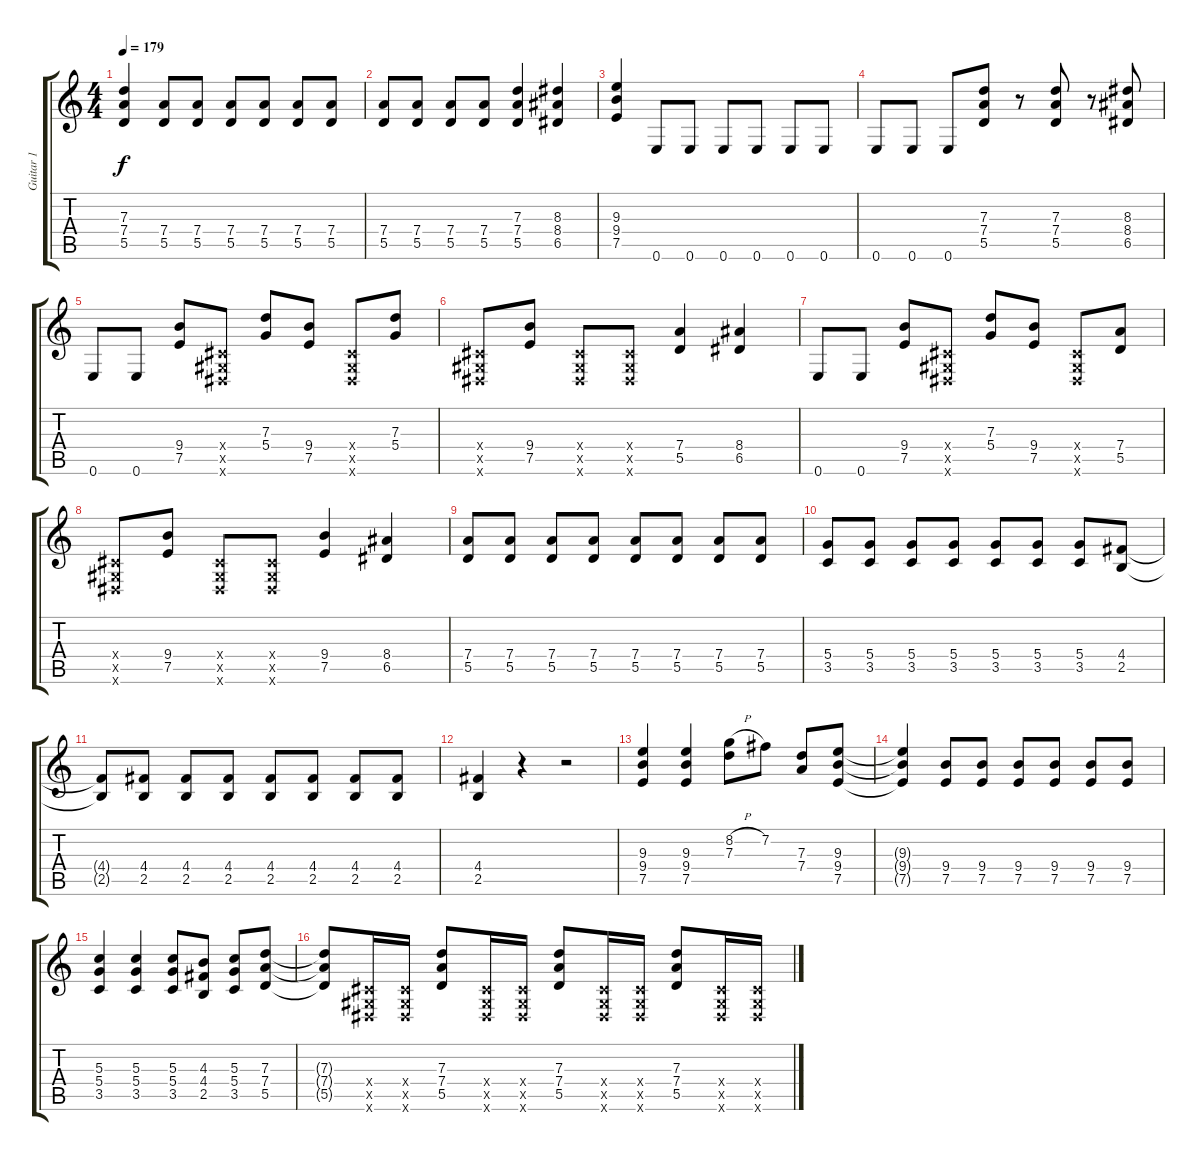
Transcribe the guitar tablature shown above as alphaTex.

\track ("Guitar 1" "Guitar 1") {instrument distortionguitar}
\staff {score tabs}
\tuning (E4 B3 G3 D3 A2 E2) {hide}
\ts (4 4)
\tempo 179
\clef g2
\ks c
(7.3 7.4 5.5).4{dy f} (7.4 5.5).8 (7.4 5.5).8 (7.4 5.5).8 (7.4 5.5).8 (7.4 5.5).8 (7.4 5.5).8 |
(7.4 5.5).8 (7.4 5.5).8 (7.4 5.5).8 (7.4 5.5).8 (7.3 7.4 5.5).4 (8.3 8.4 6.5).4 |
(9.3 9.4 7.5).4 0.6.8 0.6.8 0.6.8 0.6.8 0.6.8 0.6.8 |
0.6.8 0.6.8 0.6.8 (7.3 7.4 5.5).8 r.8 (7.3 7.4 5.5).8 r.8 (8.3 8.4 6.5).8 |
0.6.8 0.6.8 (9.4 7.5).8 (-1.4{x} -1.5{x} -1.6{x}).8 (7.3 5.4).8 (9.4 7.5).8 (-1.4{x} -1.5{x} -1.6{x}).8 (7.3 5.4).8 |
(-1.4{x} -1.5{x} -1.6{x}).8 (9.4 7.5).8 (-1.4{x} -1.5{x} -1.6{x}).8 (-1.4{x} -1.5{x} -1.6{x}).8 (7.4 5.5).4 (8.4 6.5).4 |
0.6.8 0.6.8 (9.4 7.5).8 (-1.4{x} -1.5{x} -1.6{x}).8 (7.3 5.4).8 (9.4 7.5).8 (-1.4{x} -1.5{x} -1.6{x}).8 (7.4 5.5).8 |
(-1.4{x} -1.5{x} -1.6{x}).8 (9.4 7.5).8 (-1.4{x} -1.5{x} -1.6{x}).8 (-1.4{x} -1.5{x} -1.6{x}).8 (9.4 7.5).4 (8.4 6.5).4 |
(7.4 5.5).8 (7.4 5.5).8 (7.4 5.5).8 (7.4 5.5).8 (7.4 5.5).8 (7.4 5.5).8 (7.4 5.5).8 (7.4 5.5).8 |
(5.4 3.5).8 (5.4 3.5).8 (5.4 3.5).8 (5.4 3.5).8 (5.4 3.5).8 (5.4 3.5).8 (5.4 3.5).8 (4.4 2.5).8 |
(4.4{t} 2.5{t}).8 (4.4 2.5).8 (4.4 2.5).8 (4.4 2.5).8 (4.4 2.5).8 (4.4 2.5).8 (4.4 2.5).8 (4.4 2.5).8 |
(4.4 2.5).4 r.4 r.2 |
(9.3 9.4 7.5).4 (9.3 9.4 7.5).4 (8.2{h} 7.3).8 7.2.8 (7.3 7.4).8 (9.3 9.4 7.5).8 |
(9.3{t} 9.4{t} 7.5{t}).4 (9.4 7.5).8 (9.4 7.5).8 (9.4 7.5).8 (9.4 7.5).8 (9.4 7.5).8 (9.4 7.5).8 |
(5.3 5.4 3.5).4 (5.3 5.4 3.5).4 (5.3 5.4 3.5).8 (4.3 4.4 2.5).8 (5.3 5.4 3.5).8 (7.3 7.4 5.5).8 |
(7.3{t} 7.4{t} 5.5{t}).8 (-1.4{x} -1.5{x} -1.6{x}).16 (-1.4{x} -1.5{x} -1.6{x}).16 (7.3 7.4 5.5).8 (-1.4{x} -1.5{x} -1.6{x}).16 (-1.4{x} -1.5{x} -1.6{x}).16 (7.3 7.4 5.5).8 (-1.4{x} -1.5{x} -1.6{x}).16 (-1.4{x} -1.5{x} -1.6{x}).16 (7.3 7.4 5.5).8 (-1.4{x} -1.5{x} -1.6{x}).16 (-1.4{x} -1.5{x} -1.6{x}).16
